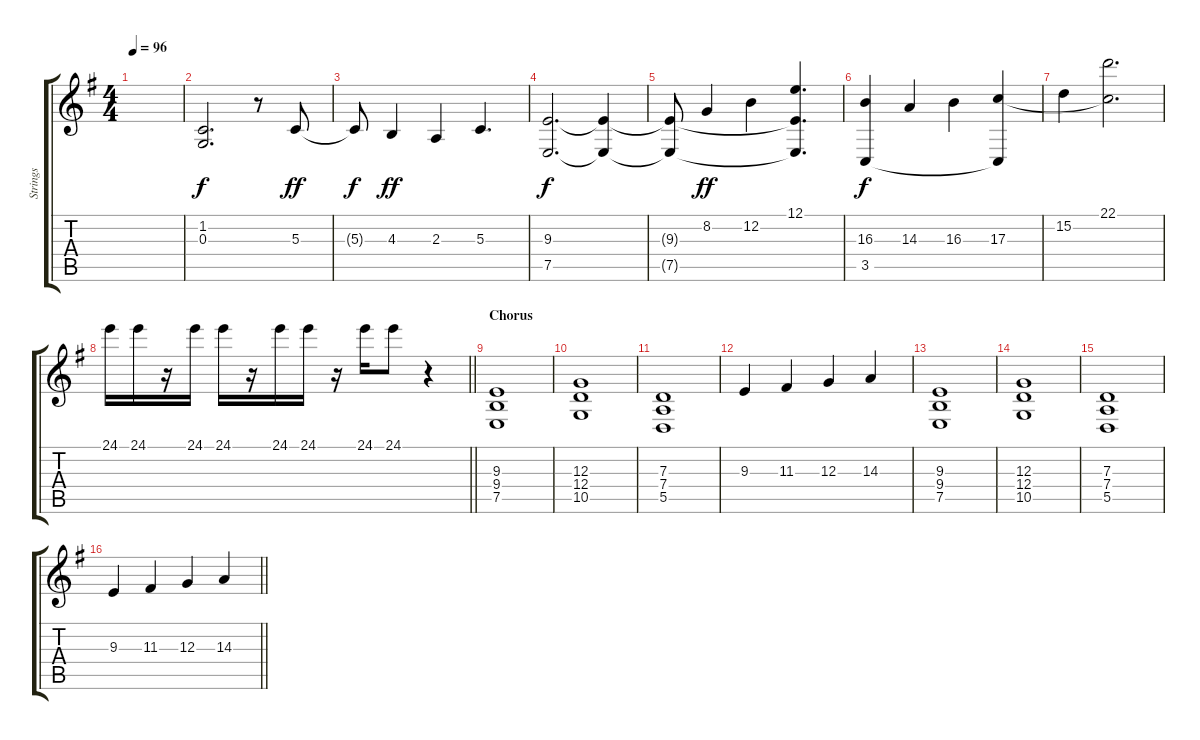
\track ("Strings" "Strings") {instrument stringensemble1}
\staff {score tabs}
\tuning (E4 B3 G3 D3 A2 E2) {hide}
\ts (4 4)
\tempo 96
\clef g2
\ks g
|
(1.2 0.3).2{d} r.8 5.3.8{dy ff} |
5.3{t}.8{dy f} 4.3.4{dy ff} 2.3.4 5.3.4{d} |
(9.3 7.5).2{d dy f} (9.3{t} 7.5{t}).4 |
(9.3{t} 7.5{t}).8 8.2.4{dy ff} 12.2.4 (12.1 9.3{t} 7.5{t}).4{d} |
(16.3 3.5).4{dy f} 14.3.4 16.3.4 (17.3 3.5{t}).4 |
15.2.4 (22.1 17.3{t}).2{d} |
\barLineRight lightlight
24.1.16{instrument rockorgan} 24.1.16 r.16 24.1.16 24.1.16 r.16 24.1.16 24.1.16 r.16 24.1.16 24.1.8 r.4{volume 16 instrument seashore} |
\section ("" "Chorus")
(9.3 9.4 7.5).1{volume 12 instrument stringensemble1} |
(12.3 12.4 10.5).1 |
(7.3 7.4 5.5).1 |
9.3.4 11.3.4 12.3.4 14.3.4 |
(9.3 9.4 7.5).1{volume 12 instrument stringensemble1} |
(12.3 12.4 10.5).1 |
(7.3 7.4 5.5).1 |
\barLineRight lightlight
9.3.4 11.3.4 12.3.4 14.3.4
